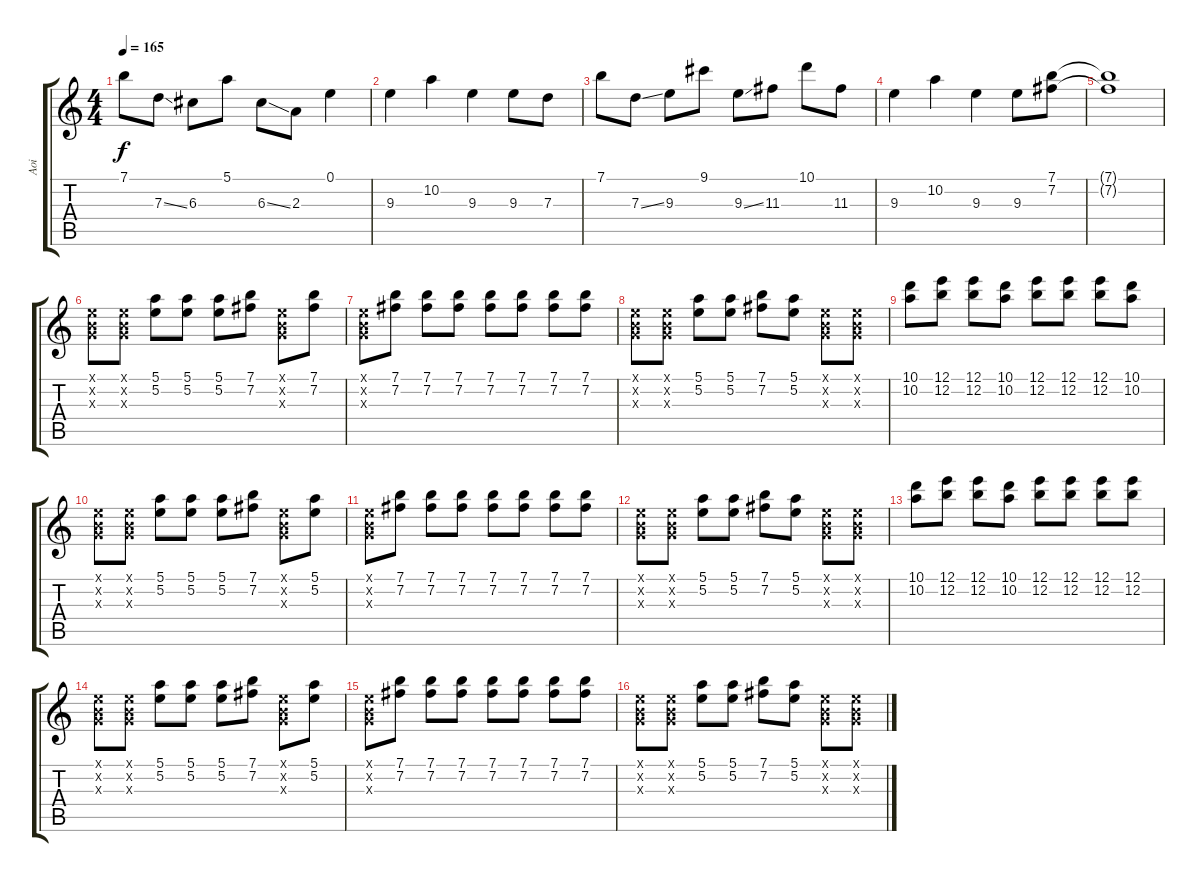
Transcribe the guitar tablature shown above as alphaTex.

\track ("Aoi" "Aoi") {instrument distortionguitar}
\staff {score tabs}
\tuning (E4 B3 G3 D3 A2 E2) {hide}
\ts (4 4)
\tempo 165
\clef g2
\ks c
7.1.8{dy f} 7.3{ss}.8 6.3.8 5.1.8 6.3{ss}.8 2.3.8 0.1.4 |
9.3.4 10.2.4 9.3.4 9.3.8 7.3.8 |
7.1.8 7.3{ss}.8 9.3.8 9.1.8 9.3{ss}.8 11.3.8 10.1.8 11.3.8 |
9.3.4 10.2.4 9.3.4 9.3.8 (7.1 7.2).8 |
(7.1{t} 7.2{t}).1 |
(0.1{x} 0.2{x} 0.3{x}).8 (0.1{x} 0.2{x} 0.3{x}).8 (5.1 5.2).8 (5.1 5.2).8 (5.1 5.2).8 (7.1 7.2).8 (0.1{x} 0.2{x} 0.3{x}).8 (7.1 7.2).8 |
(0.1{x} 0.2{x} 0.3{x}).8 (7.1 7.2).8 (7.1 7.2).8 (7.1 7.2).8 (7.1 7.2).8 (7.1 7.2).8 (7.1 7.2).8 (7.1 7.2).8 |
(0.1{x} 0.2{x} 0.3{x}).8 (0.1{x} 0.2{x} 0.3{x}).8 (5.1 5.2).8 (5.1 5.2).8 (7.1 7.2).8 (5.1 5.2).8 (0.1{x} 0.2{x} 0.3{x}).8 (0.1{x} 0.2{x} 0.3{x}).8 |
(10.1 10.2).8 (12.1 12.2).8 (12.1 12.2).8 (10.1 10.2).8 (12.1 12.2).8 (12.1 12.2).8 (12.1 12.2).8 (10.1 10.2).8 |
(0.1{x} 0.2{x} 0.3{x}).8 (0.1{x} 0.2{x} 0.3{x}).8 (5.1 5.2).8 (5.1 5.2).8 (5.1 5.2).8 (7.1 7.2).8 (0.1{x} 0.2{x} 0.3{x}).8 (5.1 5.2).8 |
(0.1{x} 0.2{x} 0.3{x}).8 (7.1 7.2).8 (7.1 7.2).8 (7.1 7.2).8 (7.1 7.2).8 (7.1 7.2).8 (7.1 7.2).8 (7.1 7.2).8 |
(0.1{x} 0.2{x} 0.3{x}).8 (0.1{x} 0.2{x} 0.3{x}).8 (5.1 5.2).8 (5.1 5.2).8 (7.1 7.2).8 (5.1 5.2).8 (0.1{x} 0.2{x} 0.3{x}).8 (0.1{x} 0.2{x} 0.3{x}).8 |
(10.1 10.2).8 (12.1 12.2).8 (12.1 12.2).8 (10.1 10.2).8 (12.1 12.2).8 (12.1 12.2).8 (12.1 12.2).8 (12.1 12.2).8 |
(0.1{x} 0.2{x} 0.3{x}).8 (0.1{x} 0.2{x} 0.3{x}).8 (5.1 5.2).8 (5.1 5.2).8 (5.1 5.2).8 (7.1 7.2).8 (0.1{x} 0.2{x} 0.3{x}).8 (5.1 5.2).8 |
(0.1{x} 0.2{x} 0.3{x}).8 (7.1 7.2).8 (7.1 7.2).8 (7.1 7.2).8 (7.1 7.2).8 (7.1 7.2).8 (7.1 7.2).8 (7.1 7.2).8 |
(0.1{x} 0.2{x} 0.3{x}).8 (0.1{x} 0.2{x} 0.3{x}).8 (5.1 5.2).8 (5.1 5.2).8 (7.1 7.2).8 (5.1 5.2).8 (0.1{x} 0.2{x} 0.3{x}).8 (0.1{x} 0.2{x} 0.3{x}).8
